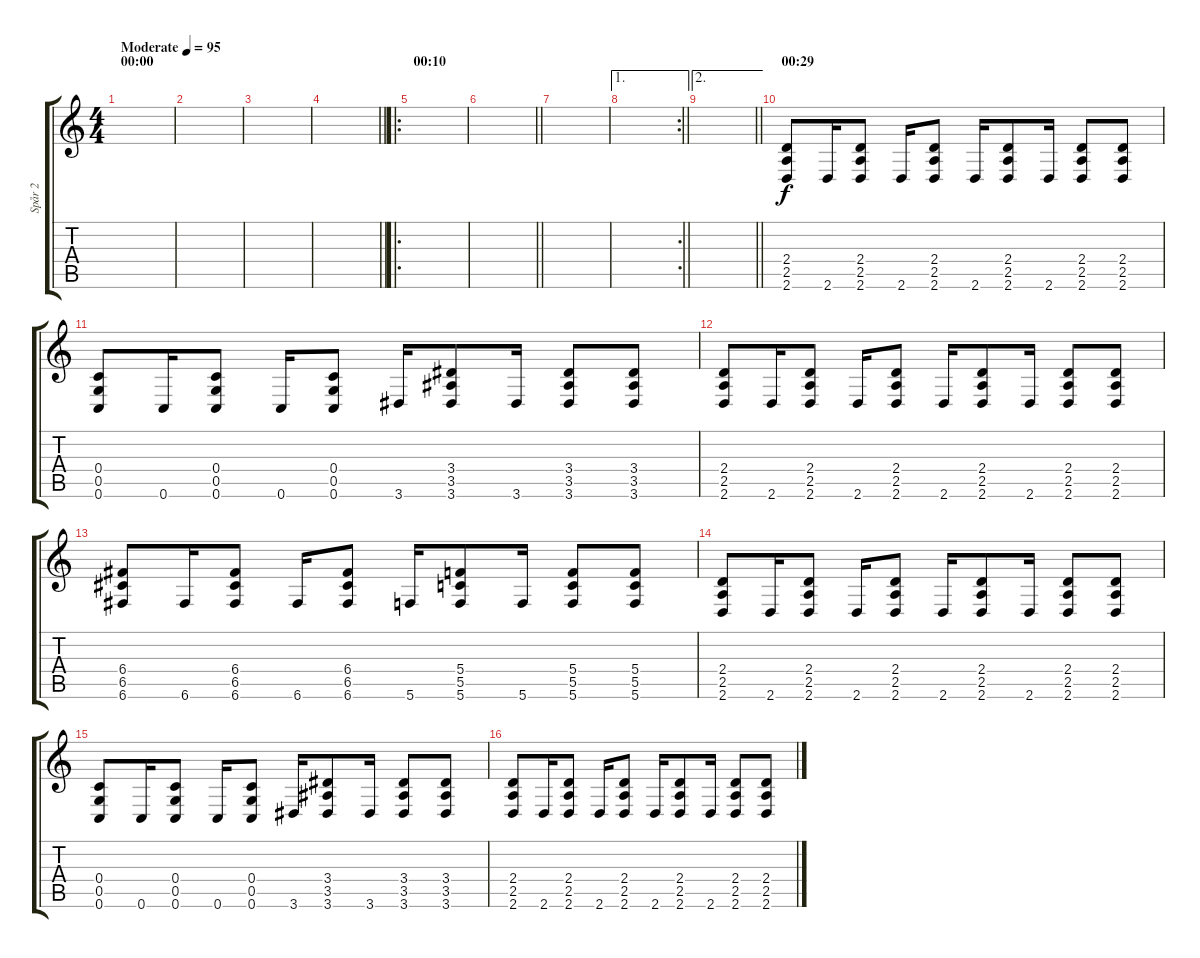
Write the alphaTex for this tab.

\track ("Spår 2" "Spår 2") {instrument distortionguitar}
\staff {score tabs}
\tuning (D4 A3 F3 C3 G2 C2) {hide}
\ts (4 4)
\section ("" "00:00")
\tempo (95 "Moderate")
\clef g2
\ks c
|
|
|
\barLineRight lightlight
|
\ro
\section ("" "00:10")
|
\barLineRight lightlight
|
|
\ae 1
\rc 2
\barLineRight lightlight
|
\ae 2
\barLineRight lightlight
|
\section ("" "00:29")
(2.4 2.5 2.6).8{instrument distortionguitar} 2.6.16 (2.4 2.5 2.6).8 2.6.16 (2.4 2.5 2.6).8 2.6.16 (2.4 2.5 2.6).8 2.6.16 (2.4 2.5 2.6).8 (2.4 2.5 2.6).8 |
(0.4 0.5 0.6).8 0.6.16 (0.4 0.5 0.6).8 0.6.16 (0.4 0.5 0.6).8 3.6.16 (3.4 3.5 3.6).8 3.6.16 (3.4 3.5 3.6).8 (3.4 3.5 3.6).8 |
(2.4 2.5 2.6).8 2.6.16 (2.4 2.5 2.6).8 2.6.16 (2.4 2.5 2.6).8 2.6.16 (2.4 2.5 2.6).8 2.6.16 (2.4 2.5 2.6).8 (2.4 2.5 2.6).8 |
(6.4 6.5 6.6).8 6.6.16 (6.4 6.5 6.6).8 6.6.16 (6.4 6.5 6.6).8 5.6.16 (5.4 5.5 5.6).8 5.6.16 (5.4 5.5 5.6).8 (5.4 5.5 5.6).8 |
(2.4 2.5 2.6).8 2.6.16 (2.4 2.5 2.6).8 2.6.16 (2.4 2.5 2.6).8 2.6.16 (2.4 2.5 2.6).8 2.6.16 (2.4 2.5 2.6).8 (2.4 2.5 2.6).8 |
(0.4 0.5 0.6).8 0.6.16 (0.4 0.5 0.6).8 0.6.16 (0.4 0.5 0.6).8 3.6.16 (3.4 3.5 3.6).8 3.6.16 (3.4 3.5 3.6).8 (3.4 3.5 3.6).8 |
(2.4 2.5 2.6).8 2.6.16 (2.4 2.5 2.6).8 2.6.16 (2.4 2.5 2.6).8 2.6.16 (2.4 2.5 2.6).8 2.6.16 (2.4 2.5 2.6).8 (2.4 2.5 2.6).8
